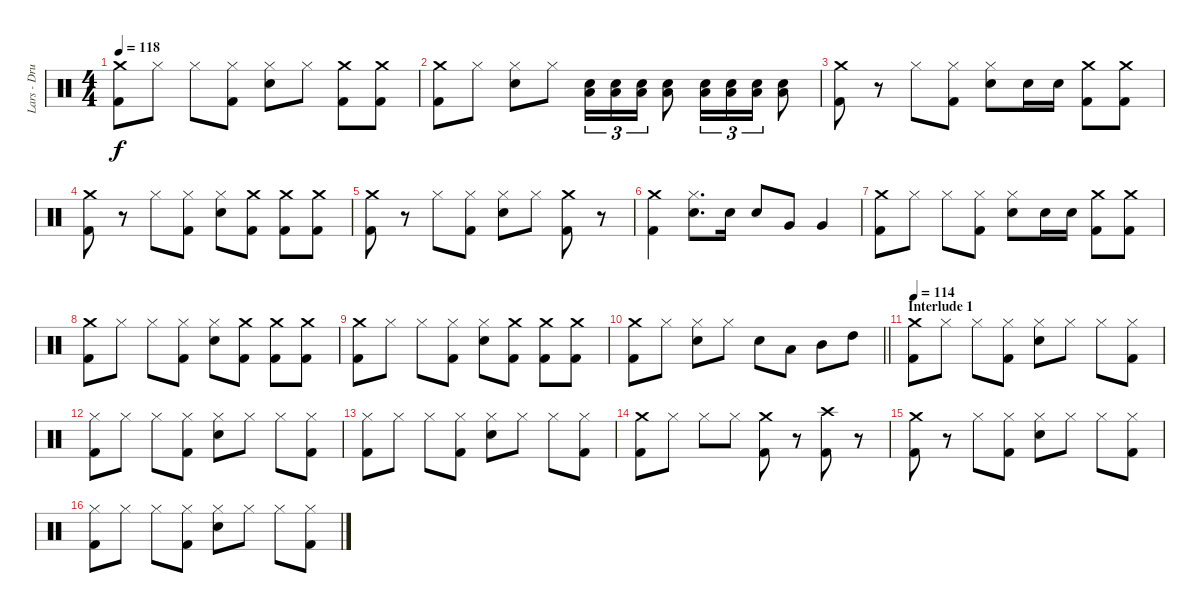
\track ("Lars - Drums" "Lars - Dru") {instrument percussion}
\staff {score}
\articulation defaults
\ts (4 4)
\tempo 118
\clef neutral
\ks c
("Crash medium (hit)" "Kick (hit) 2").8{dy f} "Hi-Hat (closed)".8 "Hi-Hat (closed)".8 ("Hi-Hat (closed)" "Kick (hit) 2").8 ("Hi-Hat (closed)" "Snare (hit) 2").8 "Hi-Hat (closed)".8 ("Crash medium (hit)" "Kick (hit) 2").8 ("Crash medium (hit)" "Kick (hit) 2").8 |
("Crash medium (hit)" "Kick (hit) 2").8 "Hi-Hat (closed)".8 ("Hi-Hat (closed)" "Snare (hit) 2").8 "Hi-Hat (closed)".8 ("Snare (hit) 2" "Low Floor Tom (hit)").16{tu (3 2)} ("Snare (hit) 2" "Low Floor Tom (hit)").16{tu (3 2)} ("Snare (hit) 2" "Low Floor Tom (hit)").16{tu (3 2)} ("Snare (hit) 2" "Low Floor Tom (hit)").8 ("Snare (hit) 2" "Low Floor Tom (hit)").16{tu (3 2)} ("Snare (hit) 2" "Low Floor Tom (hit)").16{tu (3 2)} ("Snare (hit) 2" "Low Floor Tom (hit)").16{tu (3 2)} ("Snare (hit) 2" "Low Floor Tom (hit)").8 |
("Crash medium (hit)" "Kick (hit) 2").8 r.8 "Hi-Hat (closed)".8 ("Hi-Hat (closed)" "Kick (hit) 2").8 ("Hi-Hat (closed)" "Snare (hit) 2").8 "Snare (hit) 2".16 "Snare (hit) 2".16 ("Crash medium (hit)" "Kick (hit) 2").8 ("Crash medium (hit)" "Kick (hit) 2").8 |
("Crash medium (hit)" "Kick (hit) 2").8 r.8 "Hi-Hat (closed)".8 ("Hi-Hat (closed)" "Kick (hit) 2").8 ("Hi-Hat (closed)" "Snare (hit) 2").8 ("Crash medium (hit)" "Kick (hit) 2").8 ("Crash medium (hit)" "Kick (hit) 2").8 ("Crash medium (hit)" "Kick (hit) 2").8 |
("Crash medium (hit)" "Kick (hit) 2").8 r.8 "Hi-Hat (closed)".8 ("Hi-Hat (closed)" "Kick (hit) 2").8 ("Hi-Hat (closed)" "Snare (hit) 2").8 "Hi-Hat (closed)".8 ("Crash medium (hit)" "Kick (hit) 2").8 r.8 |
("Crash medium (hit)" "Kick (hit) 2").4 ("Hi-Hat (closed)" "Snare (hit) 2").8{d} "Snare (hit) 2".16 "Snare (hit) 2".8 "Very Low Tom (hit)".8 "Very Low Tom (hit)".4 |
("Crash medium (hit)" "Kick (hit) 2").8 "Hi-Hat (closed)".8 "Hi-Hat (closed)".8 ("Hi-Hat (closed)" "Kick (hit) 2").8 ("Hi-Hat (closed)" "Snare (hit) 2").8 "Snare (hit) 2".16 "Snare (hit) 2".16 ("Crash medium (hit)" "Kick (hit) 2").8 ("Crash medium (hit)" "Kick (hit) 2").8 |
("Crash medium (hit)" "Kick (hit) 2").8 "Hi-Hat (closed)".8 "Hi-Hat (closed)".8 ("Hi-Hat (closed)" "Kick (hit) 2").8 ("Hi-Hat (closed)" "Snare (hit) 2").8 ("Crash medium (hit)" "Kick (hit) 2").8 ("Crash medium (hit)" "Kick (hit) 2").8 ("Crash medium (hit)" "Kick (hit) 2").8 |
("Crash medium (hit)" "Kick (hit) 2").8 "Hi-Hat (closed)".8 "Hi-Hat (closed)".8 ("Hi-Hat (closed)" "Kick (hit) 2").8 ("Hi-Hat (closed)" "Snare (hit) 2").8 ("Crash medium (hit)" "Kick (hit) 2").8 ("Crash medium (hit)" "Kick (hit) 2").8 ("Crash medium (hit)" "Kick (hit) 2").8 |
\barLineRight lightlight
("Crash medium (hit)" "Kick (hit) 2").8 "Hi-Hat (closed)".8 ("Hi-Hat (closed)" "Snare (hit) 2").8 "Hi-Hat (closed)".8 "Snare (hit) 2".8 "Low Tom (hit)".8 "Mid Tom (hit)".8 "High Tom (hit)".8 |
\section ("" "Interlude 1")
\tempo 114
("Crash medium (hit)" "Kick (hit) 2").8{volume 12} "Hi-Hat (closed)".8 "Hi-Hat (closed)".8 ("Hi-Hat (closed)" "Kick (hit) 2").8 ("Hi-Hat (closed)" "Snare (hit) 2").8 "Hi-Hat (closed)".8 "Hi-Hat (closed)".8 ("Hi-Hat (closed)" "Kick (hit) 2").8 |
("Hi-Hat (closed)" "Kick (hit) 2").8 "Hi-Hat (closed)".8 "Hi-Hat (closed)".8 ("Hi-Hat (closed)" "Kick (hit) 2").8 ("Hi-Hat (closed)" "Snare (hit) 2").8 "Hi-Hat (closed)".8 "Hi-Hat (closed)".8 ("Hi-Hat (closed)" "Kick (hit) 2").8 |
("Hi-Hat (closed)" "Kick (hit) 2").8 "Hi-Hat (closed)".8 "Hi-Hat (closed)".8 ("Hi-Hat (closed)" "Kick (hit) 2").8 ("Hi-Hat (closed)" "Snare (hit) 2").8 "Hi-Hat (closed)".8 "Hi-Hat (closed)".8 ("Hi-Hat (closed)" "Kick (hit) 2").8 |
("Crash medium (hit)" "Kick (hit) 2").8 "Hi-Hat (closed)".8 "Hi-Hat (closed)".8 "Hi-Hat (closed)".8 ("Crash medium (hit)" "Kick (hit) 2").8 r.8 ("Crash high (hit)" "Kick (hit) 2").8 r.8 |
("Crash medium (hit)" "Kick (hit) 2").8 r.8 "Hi-Hat (closed)".8 ("Hi-Hat (closed)" "Kick (hit) 2").8 ("Hi-Hat (closed)" "Snare (hit) 2").8 "Hi-Hat (closed)".8 "Hi-Hat (closed)".8 ("Hi-Hat (closed)" "Kick (hit) 2").8 |
("Hi-Hat (closed)" "Kick (hit) 2").8 "Hi-Hat (closed)".8 "Hi-Hat (closed)".8 ("Hi-Hat (closed)" "Kick (hit) 2").8 ("Hi-Hat (closed)" "Snare (hit) 2").8 "Hi-Hat (closed)".8 "Hi-Hat (closed)".8 ("Hi-Hat (closed)" "Kick (hit) 2").8
